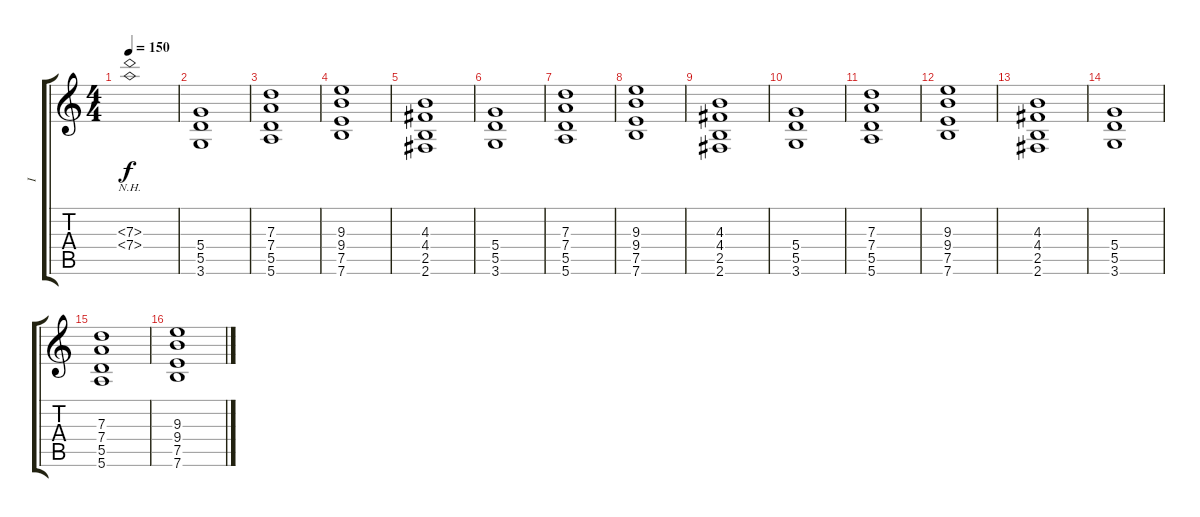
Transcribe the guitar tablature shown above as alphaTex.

\track ("I" "I") {instrument distortionguitar}
\staff {score tabs}
\tuning (E4 B3 G3 D3 A2 E2) {hide}
\ts (4 4)
\tempo 150
\clef g2
\ks c
(7.3{nh} 7.4{nh}).1{dy f} |
(5.4 5.5 3.6).1 |
(7.3 7.4 5.5 5.6).1 |
(9.3 9.4 7.5 7.6).1 |
(4.3 4.4 2.5 2.6).1 |
(5.4 5.5 3.6).1 |
(7.3 7.4 5.5 5.6).1 |
(9.3 9.4 7.5 7.6).1 |
(4.3 4.4 2.5 2.6).1 |
(5.4 5.5 3.6).1 |
(7.3 7.4 5.5 5.6).1 |
(9.3 9.4 7.5 7.6).1 |
(4.3 4.4 2.5 2.6).1 |
(5.4 5.5 3.6).1 |
(7.3 7.4 5.5 5.6).1 |
(9.3 9.4 7.5 7.6).1
